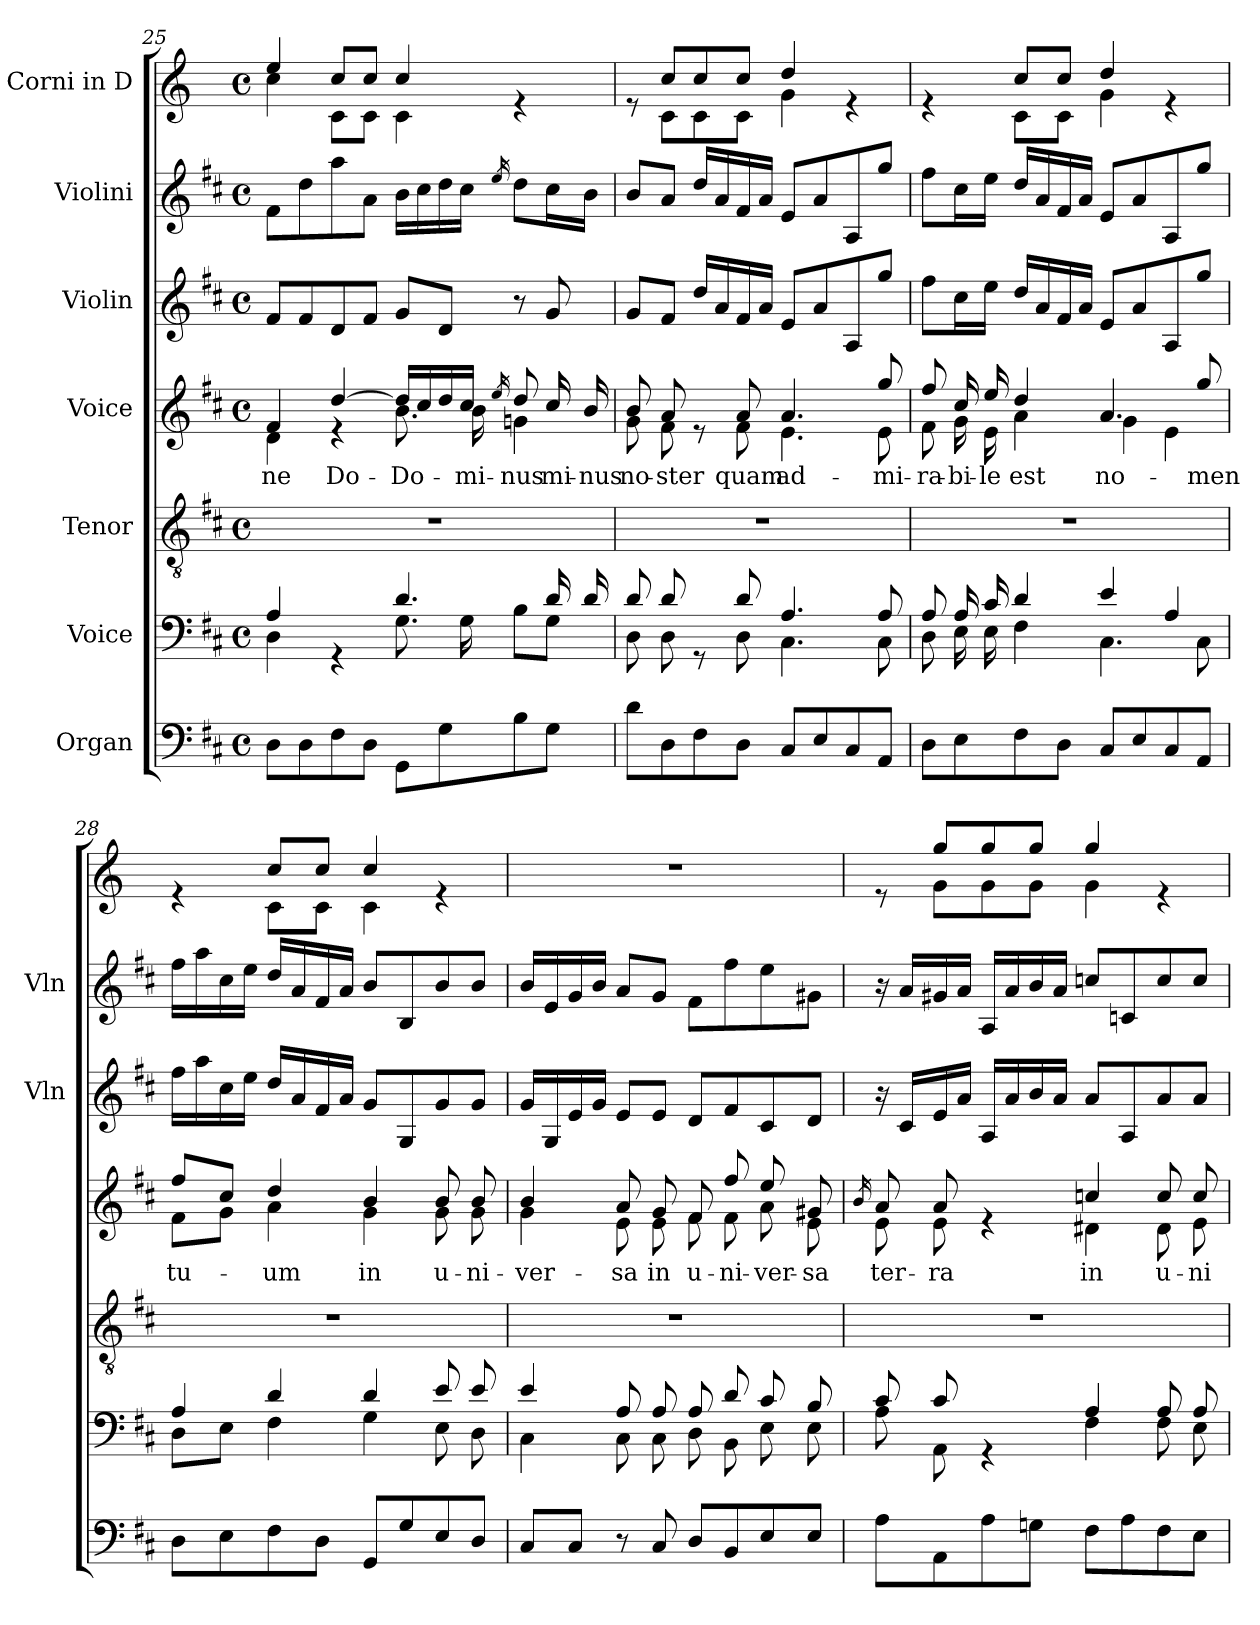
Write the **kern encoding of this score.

**kern	**kern	**kern	**kern	**text	**kern	**kern	**kern
*part7	*part6	*part5	*part4	*part4	*part3	*part2	*part1
*staff7	*staff6	*staff5	*staff4	*staff4	*staff3	*staff2	*staff1
*I"Organ	*I"Voice	*I"Tenor	*I"Voice	*	*I"Violin	*I"Violini	*I"Corni in D
*	*	*	*	*	*I'Vln	*I'Vln	*
*clefF4	*clefF4	*clefGv2	*clefG2	*	*clefG2	*clefG2	*clefG2
*	*	*	*	*	*	*	*ITrd6c10
*k[f#c#]	*k[f#c#]	*k[f#c#]	*k[f#c#]	*	*k[f#c#]	*k[f#c#]	*k[f#c#]
*M4/4	*M4/4	*M4/4	*M4/4	*	*M4/4	*M4/4	*M4/4
*met(c)	*met(c)	*met(c)	*met(c)	*	*met(c)	*met(c)	*met(c)
=25	=25	=25	=25	=25	=25	=25	=25
*	*^	*	*	*	*	*	*
!	!	!	!	!	!LO:LY:b	!	!	!
*	*	*	*	*^	*	*	*	*
!	!	!	!	!	!	!LO:LY:b	!	!	!
*	*	*	*	*	*	*	*	*	*^
8D\L	4A/	4D\	1r	4f#/	4d\	-ne	8f#/L	8f#\L	4f#/	4d\
8D\	.	.	.	.	.	.	8f#/	8dd\	.	.
!	!	!	!	!	!	!LO:LY:b	!	!	!	!
8F#\	4rGG	4ryy	.	[4dd/	4r	Do-	8d/	8aa\	8d/L	8D\L
8D\J	.	.	.	.	.	.	8f#/J	8a\J	8d/J	8D\J
!	!	!	!	!	!	!LO:LY:b	!	!	!	!
8GG\L	4.d/	8.G\	.	16dd/LL]	8.b\	Do-	8g/L	16b\LL	4d/	4D\
.	.	.	.	16cc#/	.	.	.	16cc#\	.	.
8G\	.	.	.	16dd/	.	.	8d/J	16dd\	.	.
!	!	!	!	!	!	!LO:LY:b	!	!	!	!
.	.	16G\	.	16cc#/JJ	16b\	-mi-	.	16cc#\JJ	.	.
.	.	.	.	16qee/	.	.	.	16qee/	.	.
!	!	!	!	!	!	!LO:LY:b	!	!	!	!
8B\	.	8B\L	.	8dd/	4gn\	-nus	8r	8dd\L	4re	4ryy
!	!	!	!	!	!	!LO:LY:b	!	!	!	!
8G\J	16d/	8G\J	.	16cc#/	.	-mi-	8g/	16cc#\L	.	.
!	!	!	!	!	!	!LO:LY:b	!	!	!	!
.	16d/	.	.	16b/	.	-nus	.	16b\JJ	.	.
=26	=26	=26	=26	=26	=26	=26	=26	=26	=26	=26
!	!	!	!	!	!	!LO:LY:b	!	!	!	!
8d\L	8d/	8D\	1r	8b/	8g\	no-	8g/L	8b/L	8re	8ryy
!	!	!	!	!	!	!LO:LY:b	!	!	!	!
8D\	8d/	8D\	.	8a/	8f#\	-ster	8f#/J	8a/J	8d/L	8D\L
8F#\	8rGG	8ryy	.	8re	8ryy	.	16dd/LL	16dd/LL	8d/	8D\
.	.	.	.	.	.	.	16a/	16a/	.	.
!	!	!	!	!	!	!LO:LY:b	!	!	!	!
8D\J	8d/	8D\	.	8a/	8f#\	quam	16f#/	16f#/	8d/J	8D\J
.	.	.	.	.	.	.	16a/JJ	16a/JJ	.	.
!	!	!	!	!	!	!LO:LY:b	!	!	!	!
8C#/L	4.A/	4.C#\	.	4.a/	4.e\	ad-	8e/L	8e/L	4e/	4A\
8E/	.	.	.	.	.	.	8a/	8a/	.	.
8C#/	.	.	.	.	.	.	8A/	8A/	4re	4ryy
!	!	!	!	!	!	!LO:LY:b	!	!	!	!
8AA/J	8A/	8C#\	.	8gg/	8e\	-mi-	8gg/J	8gg/J	.	.
!!LO:LB:g=z	!!
=27	=27	=27	=27	=27	=27	=27	=27	=27	=27	=27
!	!	!	!	!	!	!LO:LY:b	!	!	!	!
8D\L	8A/	8D\	1r	8ff#/	8f#\	-ra-	8ff#\L	8ff#\L	4re	4ryy
!	!	!	!	!	!	!LO:LY:b	!	!	!	!
8E\	16A/	16E\	.	16cc#/	16g\	-bi-	16cc#\L	16cc#\L	.	.
!	!	!	!	!	!	!LO:LY:b	!	!	!	!
.	16c#/	16E\	.	16ee/	16e\	-le	16ee\JJ	16ee\JJ	.	.
!	!	!	!	!	!	!LO:LY:b	!	!	!	!
8F#\	4d/	4F#\	.	4dd/	4a\	est	16dd/LL	16dd/LL	8d/L	8D\L
.	.	.	.	.	.	.	16a/	16a/	.	.
8D\J	.	.	.	.	.	.	16f#/	16f#/	8d/J	8D\J
.	.	.	.	.	.	.	16a/JJ	16a/JJ	.	.
!	!	!	!	!	!	!LO:LY:b	!	!	!	!
8C#/L	4e/	4.C#\	.	4.a/	4g\	no-	8e/L	8e/L	4e/	4A\
8E/	.	.	.	.	.	.	8a/	8a/	.	.
8C#/	4A/	.	.	.	4e\	.	8A/	8A/	4re	4ryy
!	!	!	!	!	!	!LO:LY:b	!	!	!	!
8AA/J	.	8C#\	.	8gg/	.	-men	8gg/J	8gg/J	.	.
=28	=28	=28	=28	=28	=28	=28	=28	=28	=28	=28
!	!	!	!	!	!	!LO:LY:b	!	!	!	!
8D\L	4A/	8D\L	1r	8ff#/L	8f#\L	tu-	16ff#\LL	16ff#\LL	4re	4ryy
.	.	.	.	.	.	.	16aa\	16aa\	.	.
8E\	.	8E\J	.	8cc#/J	8g\J	.	16cc#\	16cc#\	.	.
.	.	.	.	.	.	.	16ee\JJ	16ee\JJ	.	.
!	!	!	!	!	!	!LO:LY:b	!	!	!	!
8F#\	4d/	4F#\	.	4dd/	4a\	-um	16dd/LL	16dd/LL	8d/L	8D\L
.	.	.	.	.	.	.	16a/	16a/	.	.
8D\J	.	.	.	.	.	.	16f#/	16f#/	8d/J	8D\J
.	.	.	.	.	.	.	16a/JJ	16a/JJ	.	.
!	!	!	!	!	!	!LO:LY:b	!	!	!	!
8GG/L	4d/	4G\	.	4b/	4g\	in	8g/L	8b/L	4d/	4D\
8G/	.	.	.	.	.	.	8G/	8B/	.	.
!	!	!	!	!	!	!LO:LY:b	!	!	!	!
8E/	8e/	8E\	.	8b/	8g\	u-	8g/	8b/	4re	4ryy
!	!	!	!	!	!	!LO:LY:b	!	!	!	!
8D/J	8e/	8D\	.	8b/	8g\	-ni-	8g/J	8b/J	.	.
*	*	*	*	*	*	*	*	*	*v	*v
=29	=29	=29	=29	=29	=29	=29	=29	=29	=29
!	!	!	!	!	!	!LO:LY:b	!	!	!
8C#/L	4e/	4C#\	1r	4b/	4g\	-ver-	16g/LL	16b/LL	1r
.	.	.	.	.	.	.	16G/	16e/	.
8C#/J	.	.	.	.	.	.	16e/	16g/	.
.	.	.	.	.	.	.	16g/JJ	16b/JJ	.
!	!	!	!	!	!	!LO:LY:b	!	!	!
8r	8A/	8C#\	.	8a/	8e\	-sa	8e/L	8a/L	.
!	!	!	!	!	!	!LO:LY:b	!	!	!
8C#/	8A/	8C#\	.	8g/	8e\	in	8e/J	8g/J	.
!	!	!	!	!	!	!LO:LY:b	!	!	!
8D/L	8A/	8D\	.	8f#/	8f#\	u-	8d/L	8f#\L	.
!	!	!	!	!	!	!LO:LY:b	!	!	!
8BB/	8d/	8BB\	.	8ff#/	8f#\	-ni-	8f#/	8ff#\	.
!	!	!	!	!	!	!LO:LY:b	!	!	!
8E/	8c#/	8E\	.	8ee/	8a\	-ver-	8c#/	8ee\	.
!	!	!	!	!	!	!LO:LY:b	!	!	!
8E/J	8B/	8E\	.	8g#X/	8e\	-sa	8d/J	8g#X\J	.
!!LO:PB:g=z
=30	=30	=30	=30	=30	=30	=30	=30	=30	=30
.	.	.	.	16qb/	.	.	.	.	.
!	!	!	!	!	!	!LO:LY:b	!	!	!
*	*	*	*	*	*	*	*	*	*^
8A\L	8c#/	8A\	1r	8a/	8e\	ter-	16r	16r	8re	8ryy
.	.	.	.	.	.	.	16c#/LL	16a/LL	.	.
!	!	!	!	!	!	!LO:LY:b	!	!	!	!
8AA\	8c#/	8AA\	.	8a/	8e\	-ra	16e/	16g#X/	8a/L	8A\L
.	.	.	.	.	.	.	16a/JJ	16a/JJ	.	.
8A\	4rGG	4ryy	.	4re	4ryy	.	16A/LL	16A/LL	8a/	8A\
.	.	.	.	.	.	.	16a/	16a/	.	.
8Gn\J	.	.	.	.	.	.	16b/	16b/	8a/J	8A\J
.	.	.	.	.	.	.	16a/JJ	16a/JJ	.	.
!	!	!	!	!	!	!LO:LY:b	!	!	!	!
8F#\L	4A/	4F#\	.	4ccn/	4d#X\	in	8a/L	8ccn/L	4a/	4A\
8A\	.	.	.	.	.	.	8A/	8cn/	.	.
!	!	!	!	!	!	!LO:LY:b	!	!	!	!
8F#\	8A/	8F#\	.	8cc/	8d#\	u-	8a/	8cc/	4re	4ryy
!	!	!	!	!	!	!LO:LY:b	!	!	!	!
8E\J	8A/	8E\	.	8cc/	8e\	-ni-	8a/J	8cc/J	.	.
*	*v	*v	*	*v	*v	*	*	*	*v	*v
=	=	=	=	=	=	=	=
*-	*-	*-	*-	*-	*-	*-	*-
